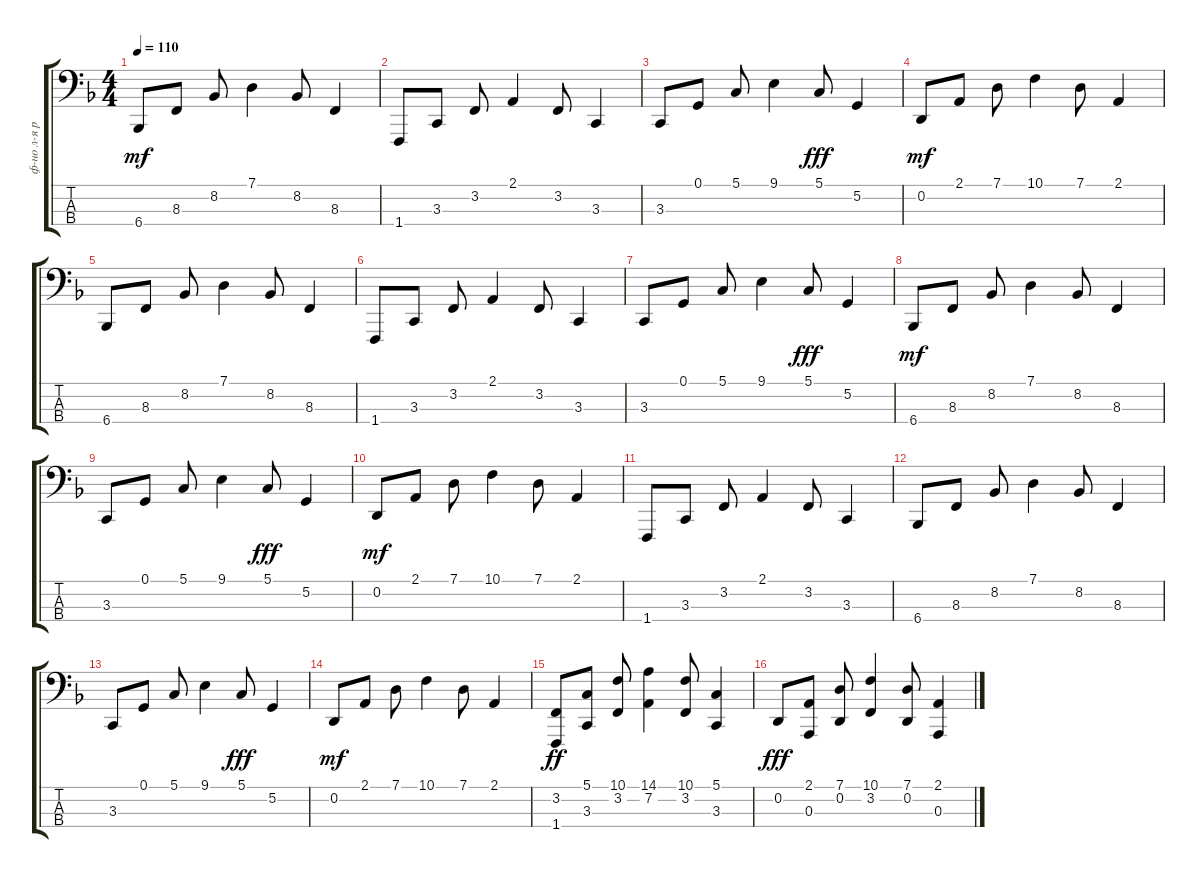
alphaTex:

\track ("ф-но л-я р" "ф-но л-я р") {instrument acousticgrandpiano}
\staff {score tabs}
\tuning (G2 D2 A1 E1) {hide}
\ts (4 4)
\tempo 110
\clef f4
\ks f
6.4.8{dy mf} 8.3.8 8.2.8 7.1.4 8.2.8 8.3.4 |
1.4.8 3.3.8 3.2.8 2.1.4 3.2.8 3.3.4 |
3.3.8 0.1.8 5.1.8 9.1.4 5.1.8{dy fff} 5.2.4 |
0.2.8{dy mf} 2.1.8 7.1.8 10.1.4 7.1.8 2.1.4 |
6.4.8 8.3.8 8.2.8 7.1.4 8.2.8 8.3.4 |
1.4.8 3.3.8 3.2.8 2.1.4 3.2.8 3.3.4 |
3.3.8 0.1.8 5.1.8 9.1.4 5.1.8{dy fff} 5.2.4 |
6.4.8{dy mf} 8.3.8 8.2.8 7.1.4 8.2.8 8.3.4 |
3.3.8 0.1.8 5.1.8 9.1.4 5.1.8{dy fff} 5.2.4 |
0.2.8{dy mf} 2.1.8 7.1.8 10.1.4 7.1.8 2.1.4 |
1.4.8 3.3.8 3.2.8 2.1.4 3.2.8 3.3.4 |
6.4.8 8.3.8 8.2.8 7.1.4 8.2.8 8.3.4 |
3.3.8 0.1.8 5.1.8 9.1.4 5.1.8{dy fff} 5.2.4 |
0.2.8{dy mf} 2.1.8 7.1.8 10.1.4 7.1.8 2.1.4 |
(3.2 1.4).8{dy ff} (5.1 3.3).8 (10.1 3.2).8 (14.1 7.2).4 (10.1 3.2).8 (5.1 3.3).4 |
0.2.8{dy fff} (2.1 0.3).8 (7.1 0.2).8 (10.1 3.2).4 (7.1 0.2).8 (2.1 0.3).4
